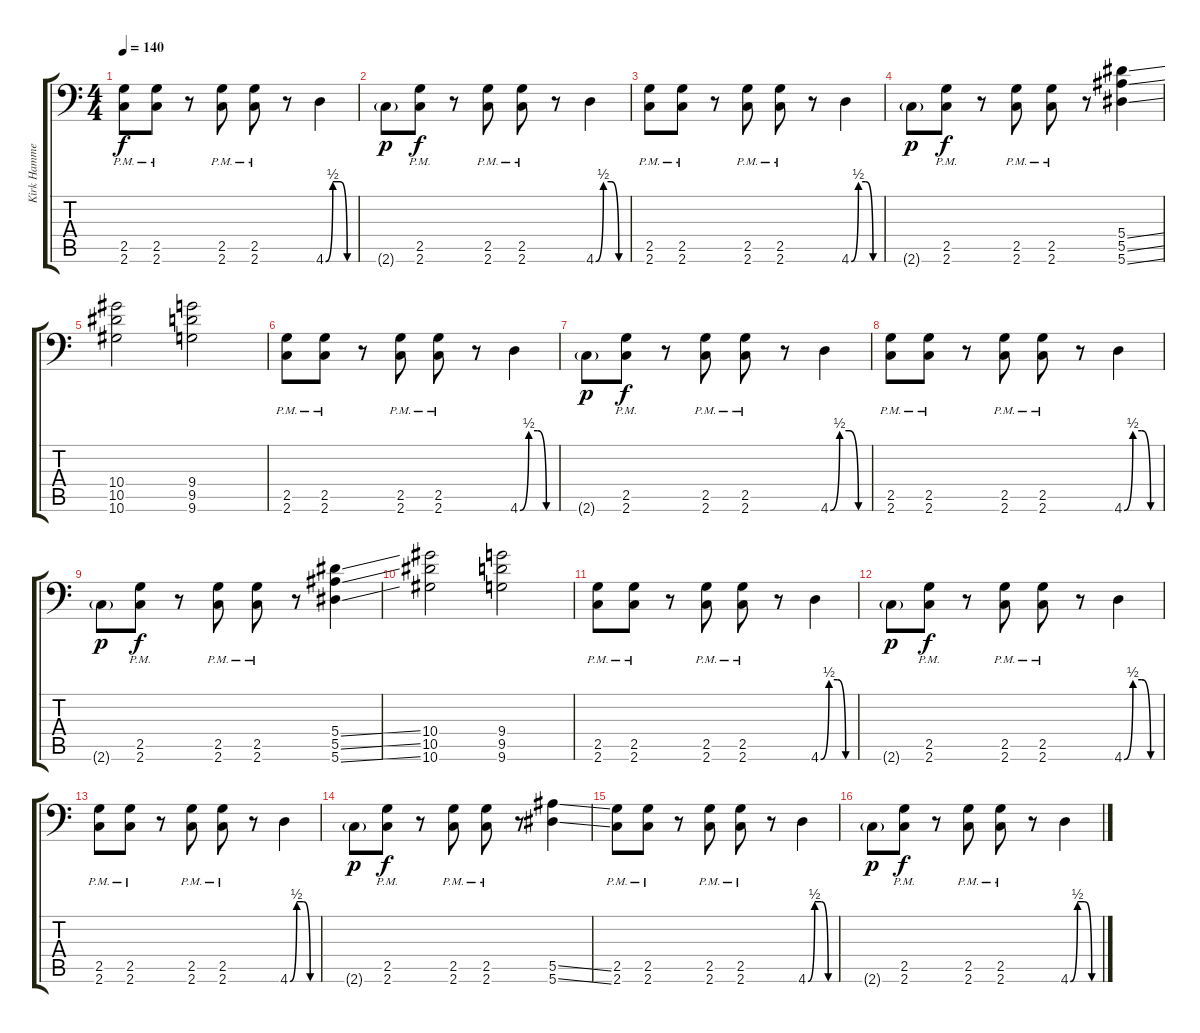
\track ("Kirk Hammet" "Kirk Hamme") {instrument distortionguitar}
\staff {score tabs}
\tuning (C4 G3 Eb3 Bb2 F2 Bb1) {hide}
\ts (4 4)
\tempo 140
\clef f4
\ks c
(2.5{pm} 2.6).8{dy f} (2.5{pm} 2.6).8 r.8 (2.5{pm} 2.6).8 (2.5{pm} 2.6).8 r.8 4.6{be (custom 0 0 15 2 30 2 45 0 60 0)}.4 |
2.6{g}.8{dy p} (2.5{pm} 2.6).8{dy f} r.8 (2.5{pm} 2.6).8 (2.5{pm} 2.6).8 r.8 4.6{be (custom 0 0 15 2 30 2 45 0 60 0)}.4 |
(2.5{pm} 2.6).8 (2.5{pm} 2.6).8 r.8 (2.5{pm} 2.6).8 (2.5{pm} 2.6).8 r.8 4.6{be (custom 0 0 15 2 30 2 45 0 60 0)}.4 |
2.6{g}.8{dy p} (2.5{pm} 2.6).8{dy f} r.8 (2.5{pm} 2.6).8 (2.5{pm} 2.6).8 r.8 (5.4{ss} 5.5{ss} 5.6{ss}).4 |
(10.4 10.5 10.6).2 (9.4 9.5 9.6).2 |
(2.5{pm} 2.6).8 (2.5{pm} 2.6).8 r.8 (2.5{pm} 2.6).8 (2.5{pm} 2.6).8 r.8 4.6{be (custom 0 0 15 2 30 2 45 0 60 0)}.4 |
2.6{g}.8{dy p} (2.5{pm} 2.6).8{dy f} r.8 (2.5{pm} 2.6).8 (2.5{pm} 2.6).8 r.8 4.6{be (custom 0 0 15 2 30 2 45 0 60 0)}.4 |
(2.5{pm} 2.6).8 (2.5{pm} 2.6).8 r.8 (2.5{pm} 2.6).8 (2.5{pm} 2.6).8 r.8 4.6{be (custom 0 0 15 2 30 2 45 0 60 0)}.4 |
2.6{g}.8{dy p} (2.5{pm} 2.6).8{dy f} r.8 (2.5{pm} 2.6).8 (2.5{pm} 2.6).8 r.8 (5.4{ss} 5.5{ss} 5.6{ss}).4 |
(10.4 10.5 10.6).2 (9.4 9.5 9.6).2 |
(2.5{pm} 2.6).8 (2.5{pm} 2.6).8 r.8 (2.5{pm} 2.6).8 (2.5{pm} 2.6).8 r.8 4.6{be (custom 0 0 15 2 30 2 45 0 60 0)}.4 |
2.6{g}.8{dy p} (2.5{pm} 2.6).8{dy f} r.8 (2.5{pm} 2.6).8 (2.5{pm} 2.6).8 r.8 4.6{be (custom 0 0 15 2 30 2 45 0 60 0)}.4 |
(2.5{pm} 2.6).8 (2.5{pm} 2.6).8 r.8 (2.5{pm} 2.6).8 (2.5{pm} 2.6).8 r.8 4.6{be (custom 0 0 15 2 30 2 45 0 60 0)}.4 |
2.6{g}.8{dy p} (2.5{pm} 2.6).8{dy f} r.8 (2.5{pm} 2.6).8 (2.5{pm} 2.6).8 r.8 (5.5{ss} 5.6{ss}).4 |
(2.5{pm} 2.6).8 (2.5{pm} 2.6).8 r.8 (2.5{pm} 2.6).8 (2.5{pm} 2.6).8 r.8 4.6{be (custom 0 0 15 2 30 2 45 0 60 0)}.4 |
2.6{g}.8{dy p} (2.5{pm} 2.6).8{dy f} r.8 (2.5{pm} 2.6).8 (2.5{pm} 2.6).8 r.8 4.6{be (custom 0 0 15 2 30 2 45 0 60 0)}.4
